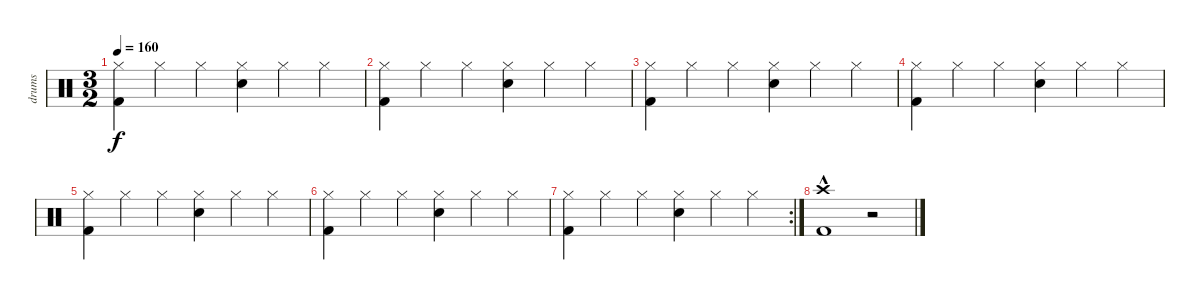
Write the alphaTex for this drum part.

\track ("drums" "drums") {instrument percussion}
\staff {score}
\articulation defaults
\ts (3 2)
\tempo 160
\clef neutral
\ks c
("Hi-Hat (closed)" "Kick (hit) 2").4{dy f} "Hi-Hat (closed)".4 "Hi-Hat (closed)".4 ("Hi-Hat (closed)" "Snare (hit) 2").4 "Hi-Hat (closed)".4 "Hi-Hat (closed)".4 |
("Hi-Hat (closed)" "Kick (hit) 2").4 "Hi-Hat (closed)".4 "Hi-Hat (closed)".4 ("Hi-Hat (closed)" "Snare (hit) 2").4 "Hi-Hat (closed)".4 "Hi-Hat (closed)".4 |
("Hi-Hat (closed)" "Kick (hit) 2").4 "Hi-Hat (closed)".4 "Hi-Hat (closed)".4 ("Hi-Hat (closed)" "Snare (hit) 2").4 "Hi-Hat (closed)".4 "Hi-Hat (closed)".4 |
("Hi-Hat (closed)" "Kick (hit) 2").4 "Hi-Hat (closed)".4 "Hi-Hat (closed)".4 ("Hi-Hat (closed)" "Snare (hit) 2").4 "Hi-Hat (closed)".4 "Hi-Hat (closed)".4 |
("Hi-Hat (closed)" "Kick (hit) 2").4 "Hi-Hat (closed)".4 "Hi-Hat (closed)".4 ("Hi-Hat (closed)" "Snare (hit) 2").4 "Hi-Hat (closed)".4 "Hi-Hat (closed)".4 |
("Hi-Hat (closed)" "Kick (hit) 2").4 "Hi-Hat (closed)".4 "Hi-Hat (closed)".4 ("Hi-Hat (closed)" "Snare (hit) 2").4 "Hi-Hat (closed)".4 "Hi-Hat (closed)".4 |
\rc 2
("Hi-Hat (closed)" "Kick (hit) 2").4 "Hi-Hat (closed)".4 "Hi-Hat (closed)".4 ("Hi-Hat (closed)" "Snare (hit) 2").4 "Hi-Hat (closed)".4 "Hi-Hat (closed)".4 |
("Crash high (hit)"{hac} "Kick (hit) 2"{hac}).1 r.2
